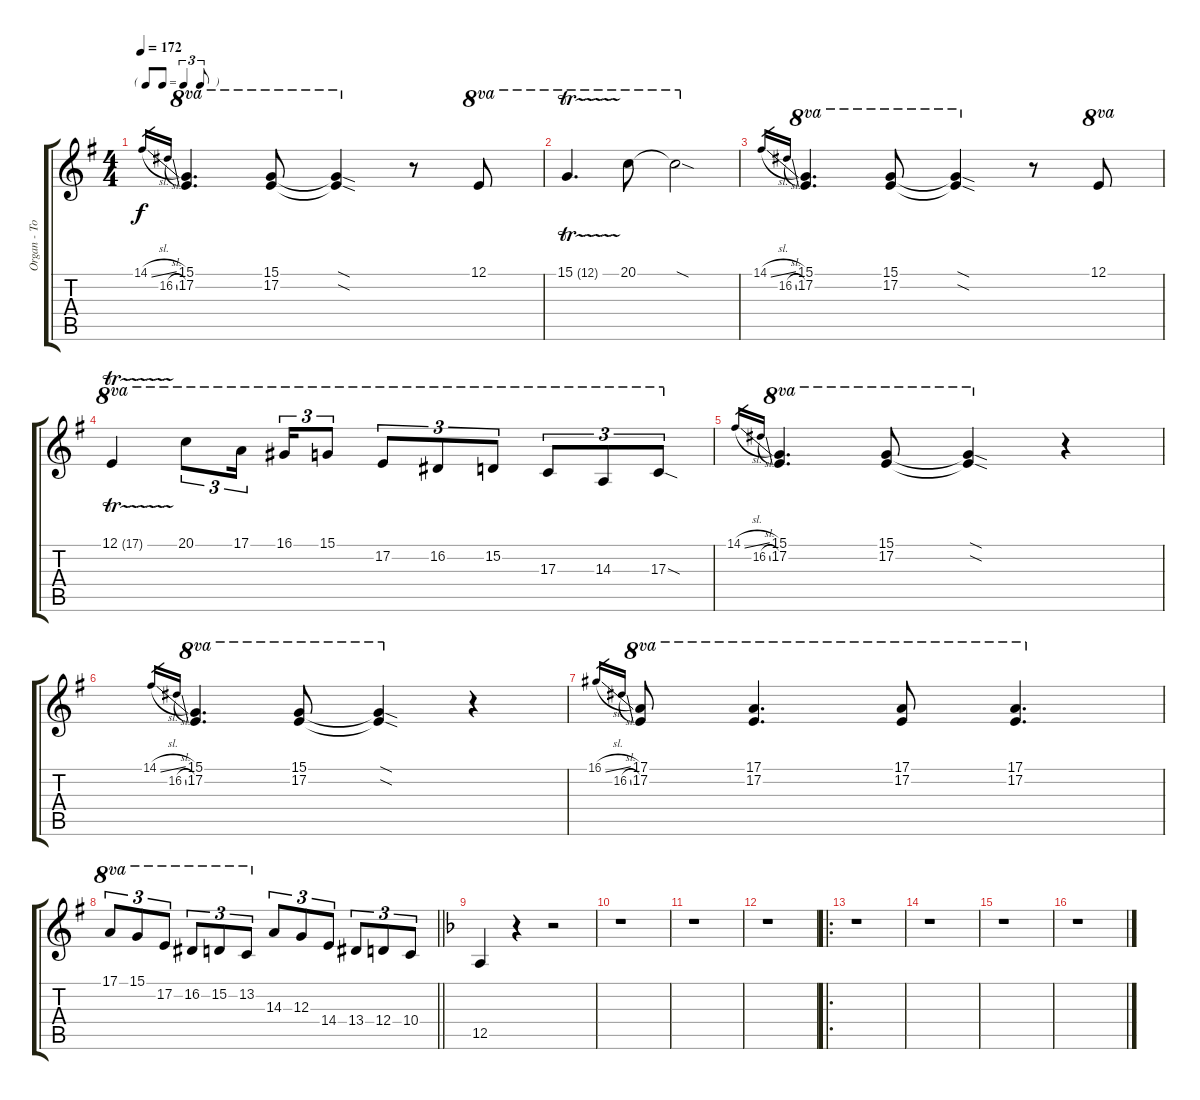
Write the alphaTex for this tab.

\track ("Organ - Tom Scholz" "Organ - To") {instrument rockorgan}
\staff {score tabs}
\tuning (E4 B3 G3 D3 A2 E2) {hide}
\ts (4 4)
\tf triplet8th
\tempo 172
\clef g2
\ks g
14.1{sl}.16{gr dy f} 16.2{sl}.16{gr} (15.1 17.2).4{d ot 8va} (15.1 17.2).8{ot 8va} (15.1{sod t} 17.2{sod t}).4{ot 8va} r.8 12.1.8{ot 8va} |
15.1{tr (12 32)}.4{d ot 8va} 20.1.8{ot 8va} 20.1{sod t}.2{ot 8va} |
14.1{sl}.16{gr} 16.2{sl}.16{gr} (15.1 17.2).4{d ot 8va} (15.1 17.2).8{ot 8va} (15.1{sod t} 17.2{sod t}).4{ot 8va} r.8 12.1.8{ot 8va} |
12.1{tr (17 32)}.4{ot 8va} 20.1.8{tu (3 2) ot 8va} 17.1.16{tu (3 2) ot 8va beam splitsecondary} 16.1.16{tu (3 2) ot 8va} 15.1.8{tu (3 2) ot 8va} 17.2.8{tu (3 2) ot 8va} 16.2.8{tu (3 2) ot 8va} 15.2.8{tu (3 2) ot 8va} 17.3.8{tu (3 2) ot 8va} 14.3.8{tu (3 2) ot 8va} 17.3{sod}.8{tu (3 2) ot 8va} |
14.1{sl}.16{gr} 16.2{sl}.16{gr} (15.1 17.2).4{d ot 8va} (15.1 17.2).8{ot 8va} (15.1{sod t} 17.2{sod t}).4{ot 8va} r.4 |
14.1{sl}.16{gr} 16.2{sl}.16{gr} (15.1 17.2).4{d ot 8va} (15.1 17.2).8{ot 8va} (15.1{sod t} 17.2{sod t}).4{ot 8va} r.4 |
16.1{sl}.16{gr} 16.2{sl}.16{gr} (17.1 17.2).8{ot 8va} (17.1 17.2).4{d ot 8va} (17.1 17.2).8{ot 8va} (17.1 17.2).4{d ot 8va} |
\barLineRight lightlight
17.1.8{tu (3 2) ot 8va} 15.1.8{tu (3 2) ot 8va} 17.2.8{tu (3 2) ot 8va} 16.2.8{tu (3 2) ot 8va} 15.2.8{tu (3 2) ot 8va} 13.2.8{tu (3 2) ot 8va} 14.3.8{tu (3 2)} 12.3.8{tu (3 2)} 14.4.8{tu (3 2)} 13.4.8{tu (3 2)} 12.4.8{tu (3 2)} 10.4.8{tu (3 2)} |
\ks f
12.5.4 r.4 r.2 |
r.1 |
r.1 |
r.1 |
\ro
r.1 |
r.1 |
r.1 |
r.1
